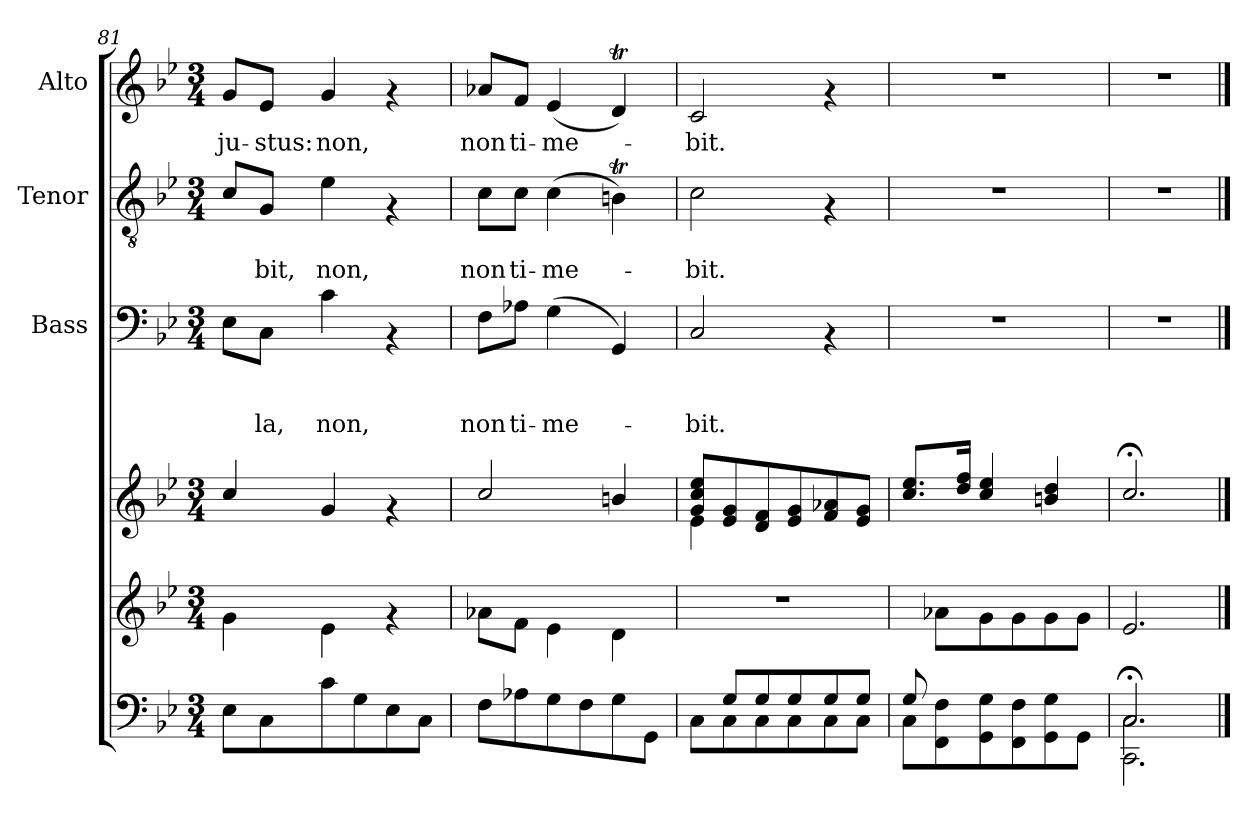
**kern	**kern	**kern	**kern	**text	**text	**text	**kern	**text	**text	**kern	**text
*part6	*part5	*part4	*part3	*part3	*part3	*part3	*part2	*part2	*part2	*part1	*part1
*staff6	*staff5	*staff4	*staff3	*staff3	*staff3	*staff3	*staff2	*staff2	*staff2	*staff1	*staff1
*	*	*	*I"Bass	*	*	*	*I"Tenor	*	*	*I"Alto	*
*	*	*	*I'Bass	*	*	*	*I'Tenor	*	*	*I'Alto	*
!!LO:PB:g=z
*clefF4	*clefG2	*clefG2	*clefF4	*	*	*	*clefGv2	*	*	*clefG2	*
*k[b-e-]	*k[b-e-]	*k[b-e-]	*k[b-e-]	*	*	*	*k[b-e-]	*	*	*k[b-e-]	*
*B-:	*B-:	*B-:	*B-:	*	*	*	*B-:	*	*	*B-:	*
*M3/4	*M3/4	*M3/4	*M3/4	*	*	*	*M3/4	*	*	*M3/4	*
=81	=81	=81	=81	=81	=81	=81	=81	=81	=81	=81	=81
!	!	!	!	!	!	!	!	!	!	!	!LO:LY:b
8E-\L	4g\	4cc/	8E-\L	.	.	.	8c/L	.	.	8g/L	ju-
!	!	!	!	!	!	!LO:LY:b	!	!	!LO:LY:b	!	!LO:LY:b
8C\	.	.	8C\J	.	.	-la,	8G/J	.	-bit,	8e-/J	-stus:
!	!	!	!	!	!	!LO:LY:b	!	!	!LO:LY:b	!	!LO:LY:b
8c\	4e-\	4g/	4c\	.	.	non,	4e-\	.	non,	4g/	non,
8G\	.	.	.	.	.	.	.	.	.	.	.
8E-\	4rf	4rf	4rAA	.	.	.	4rF	.	.	4rf	.
8C\J	.	.	.	.	.	.	.	.	.	.	.
=82	=82	=82	=82	=82	=82	=82	=82	=82	=82	=82	=82
!	!	!	!	!	!	!LO:LY:b	!	!	!LO:LY:b	!	!LO:LY:b
8F\L	8a-X\L	2cc/	8F\L	.	.	non	8c\L	.	non	8a-X/L	non
!	!	!	!	!	!	!LO:LY:b	!	!	!LO:LY:b	!	!LO:LY:b
8A-X\	8f\J	.	8A-X\J	.	.	ti-	8c\J	.	ti-	8f/J	ti-
!	!	!	!	!	!	!LO:LY:b	!	!	!LO:LY:b	!	!LO:LY:b
8G\	4e-\	.	(>4G\	.	.	-me-	(>4c\	.	-me-	(<4e-/	-me-
8F\	.	.	.	.	.	.	.	.	.	.	.
8G\	4d\	4bn/	4GG/)	.	.	.	4Bnt\)	.	.	4dt/)	.
8GG\J	.	.	.	.	.	.	.	.	.	.	.
=83	=83	=83	=83	=83	=83	=83	=83	=83	=83	=83	=83
*^	*	*^	*	*	*	*	*	*	*	*	*
!	!	!	!	!	!	!	!	!LO:LY:b	!	!	!LO:LY:b	!	!LO:LY:b
8ryy	8C\L	2.r	8g/ 8cc/ 8ee-/L	4e-\	2C/	.	.	-bit.	2c\	.	-bit.	2c/	-bit.
8G/L	8C\	.	8e-/ 8g/	.	.	.	.	.	.	.	.	.	.
8G/	8C\	.	8d/ 8f/	2ryy	.	.	.	.	.	.	.	.	.
8G/	8C\	.	8e-/ 8g/	.	.	.	.	.	.	.	.	.	.
8G/	8C\	.	8f/ 8a-X/	.	4rAA	.	.	.	4rF	.	.	4rf	.
8G/J	8C\J	.	8e-/ 8g/J	.	.	.	.	.	.	.	.	.	.
*	*	*	*v	*v	*	*	*	*	*	*	*	*	*
=84	=84	=84	=84	=84	=84	=84	=84	=84	=84	=84	=84	=84
8G/	8C\L	8ryy	8.cc/ 8.ee-/L	2.r	.	.	.	2.r	.	.	2.r	.
2ryy	8FF\ 8F\	8a-X\L	.	.	.	.	.	.	.	.	.	.
.	.	.	16dd/ 16ff/Jk	.	.	.	.	.	.	.	.	.
.	8GG\ 8G\	8g\	4cc/ 4ee-/	.	.	.	.	.	.	.	.	.
.	8FF\ 8F\	8g\	.	.	.	.	.	.	.	.	.	.
.	8GG\ 8G\	8g\	4bn/ 4dd/	.	.	.	.	.	.	.	.	.
8ryy	8GG\J	8g\J	.	.	.	.	.	.	.	.	.	.
=85	=85	=85	=85	=85	=85	=85	=85	=85	=85	=85	=85	=85
*	*^	*	*	*	*	*	*	*	*	*	*	*
2.C;</	2.C\	2.CC\	2.e-/	2.cc;</	2.r	.	.	.	2.r	.	.	2.r	.
*v	*v	*v	*	*	*	*	*	*	*	*	*	*	*
==	==	==	==	==	==	==	==	==	==	==	==
*-	*-	*-	*-	*-	*-	*-	*-	*-	*-	*-	*-
